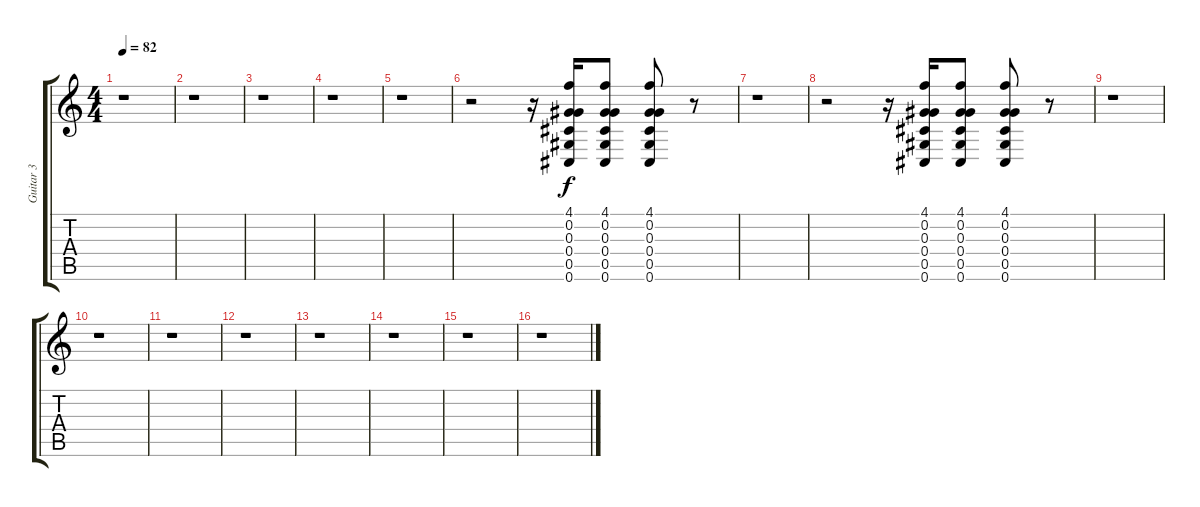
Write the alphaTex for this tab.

\track ("Guitar 3" "Guitar 3") {instrument distortionguitar}
\staff {score tabs}
\tuning (Db4 Ab3 Ab3 Db3 Ab2 Db2) {hide}
\ts (4 4)
\tempo 82
\clef g2
\ks c
r.1{dy f} |
r.1 |
r.1 |
r.1 |
r.1 |
r.2 r.16 (4.1 0.2 0.3 0.4 0.5 0.6).16 (4.1 0.2 0.3 0.4 0.5 0.6).8 (4.1 0.2 0.3 0.4 0.5 0.6).8 r.8 |
r.1 |
r.2 r.16 (4.1 0.2 0.3 0.4 0.5 0.6).16 (4.1 0.2 0.3 0.4 0.5 0.6).8 (4.1 0.2 0.3 0.4 0.5 0.6).8 r.8 |
r.1 |
r.1 |
r.1 |
r.1 |
r.1 |
r.1 |
r.1 |
r.1
